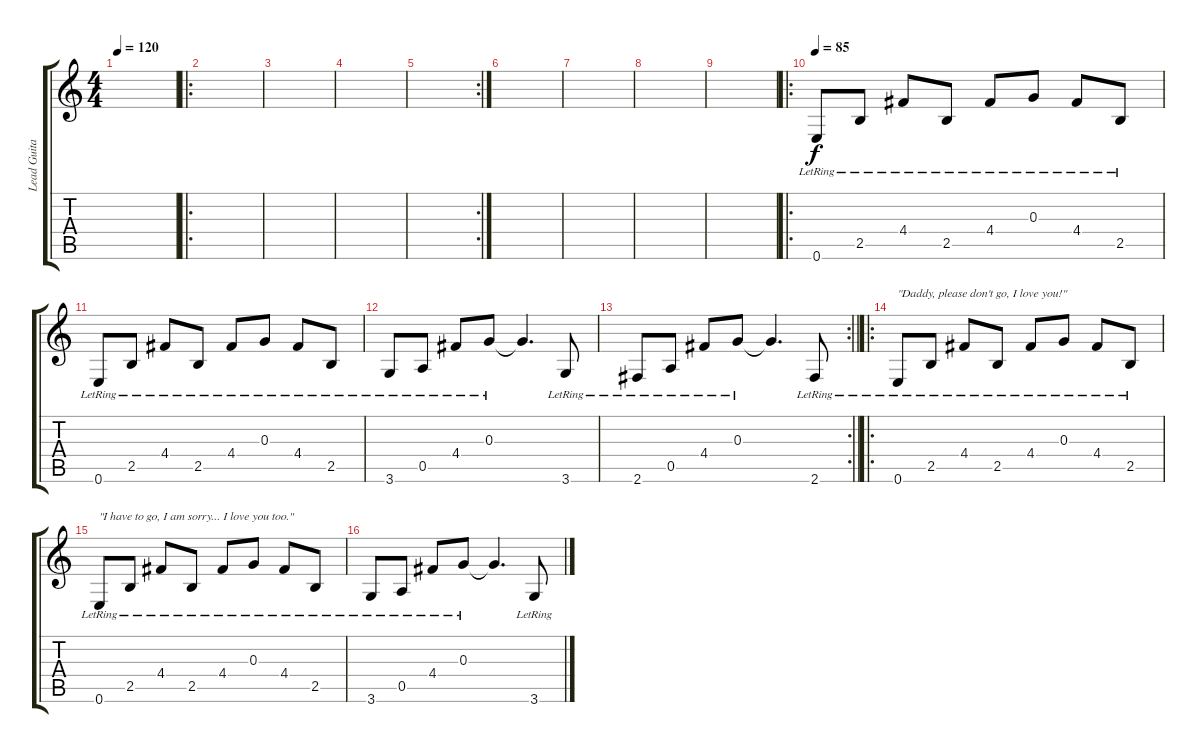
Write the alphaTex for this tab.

\track ("Lead Guitar" "Lead Guita") {instrument acousticguitarsteel}
\staff {score tabs}
\tuning (E4 B3 G3 D3 A2 E2) {hide}
\ts (4 4)
\tempo 120
\clef g2
\ks c
|
\ro
|
|
|
\rc 2
|
|
|
|
|
\ro
\tempo 85
0.6{lr}.8 2.5{lr}.8 4.4{lr}.8 2.5{lr}.8 4.4{lr}.8 0.3{lr}.8 4.4{lr}.8 2.5{lr}.8 |
0.6{lr}.8 2.5{lr}.8 4.4{lr}.8 2.5{lr}.8 4.4{lr}.8 0.3{lr}.8 4.4{lr}.8 2.5{lr}.8 |
3.6{lr}.8 0.5{lr}.8 4.4{lr}.8 0.3{lr}.8 0.3{t}.4{d} 3.6{lr}.8 |
\rc 2
\barLineRight lightlight
2.6{lr}.8 0.5{lr}.8 4.4{lr}.8 0.3{lr}.8 0.3{t}.4{d} 2.6{lr}.8 |
\ro
0.6{lr}.8{txt "\"Daddy, please don't go, I love you!\""} 2.5{lr}.8 4.4{lr}.8 2.5{lr}.8 4.4{lr}.8 0.3{lr}.8 4.4{lr}.8 2.5{lr}.8 |
0.6{lr}.8{txt "\"I have to go, I am sorry... I love you too.\""} 2.5{lr}.8 4.4{lr}.8 2.5{lr}.8 4.4{lr}.8 0.3{lr}.8 4.4{lr}.8 2.5{lr}.8 |
3.6{lr}.8 0.5{lr}.8 4.4{lr}.8 0.3{lr}.8 0.3{t}.4{d} 3.6{lr}.8
